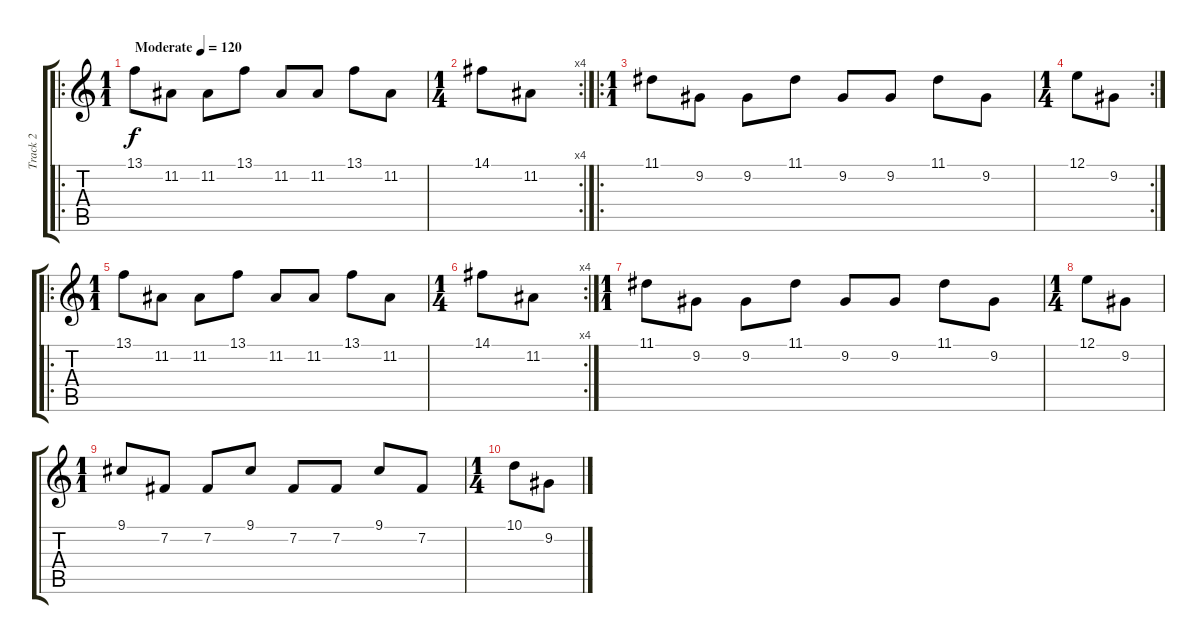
\track ("Track 2" "Track 2") {instrument acousticgrandpiano}
\staff {score tabs}
\tuning (E4 B3 G3 D3 A2 E2) {hide}
\ro
\ts (1 1)
\tempo (120 "Moderate")
\clef g2
\ks c
13.1.8{dy f instrument acousticgrandpiano} 11.2.8 11.2.8 13.1.8 11.2.8 11.2.8 13.1.8 11.2.8 |
\rc 4
\ts (1 4)
14.1.8 11.2.8 |
\ro
\ts (1 1)
11.1.8 9.2.8 9.2.8 11.1.8 9.2.8 9.2.8 11.1.8 9.2.8 |
\rc 2
\ts (1 4)
12.1.8 9.2.8 |
\ro
\ts (1 1)
13.1.8 11.2.8 11.2.8 13.1.8 11.2.8 11.2.8 13.1.8 11.2.8 |
\rc 4
\ts (1 4)
14.1.8 11.2.8 |
\ts (1 1)
11.1.8 9.2.8 9.2.8 11.1.8 9.2.8 9.2.8 11.1.8 9.2.8 |
\ts (1 4)
12.1.8 9.2.8 |
\ts (1 1)
9.1.8 7.2.8 7.2.8 9.1.8 7.2.8 7.2.8 9.1.8 7.2.8 |
\ts (1 4)
10.1.8 9.2.8
